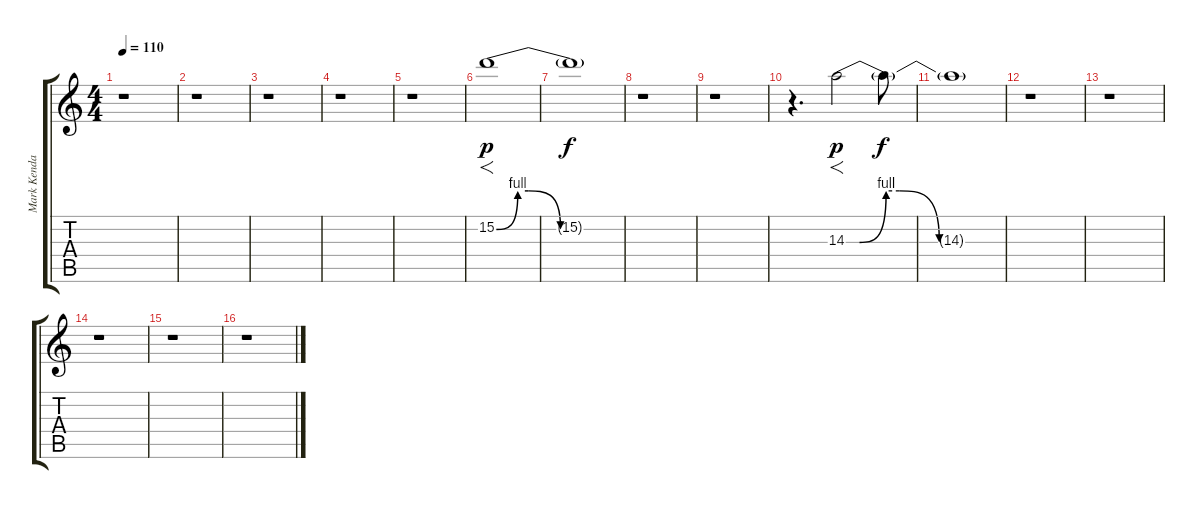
\track ("Mark Kendall solo" "Mark Kenda") {instrument distortionguitar}
\staff {score tabs}
\tuning (E4 B3 G3 D3 A2 E2) {hide}
\ts (4 4)
\tempo 110
\clef g2
\ks c
r.1{dy p} |
r.1 |
r.1 |
r.1 |
r.1 |
15.2{be (custom 0 0 10 4 15 4 30 0 35 0 60 0)}.1{f} |
15.2{t}.1{dy f} |
r.1 |
r.1 |
r.4{d} 14.3{be (custom 0 0 5 0 15 4 20 4 35 0 40 0 45 0 50 0 55 0 60 0)}.2{f dy p} 14.3{t}.8{dy f} |
14.3{t}.1 |
r.1 |
r.1 |
r.1 |
r.1 |
r.1
